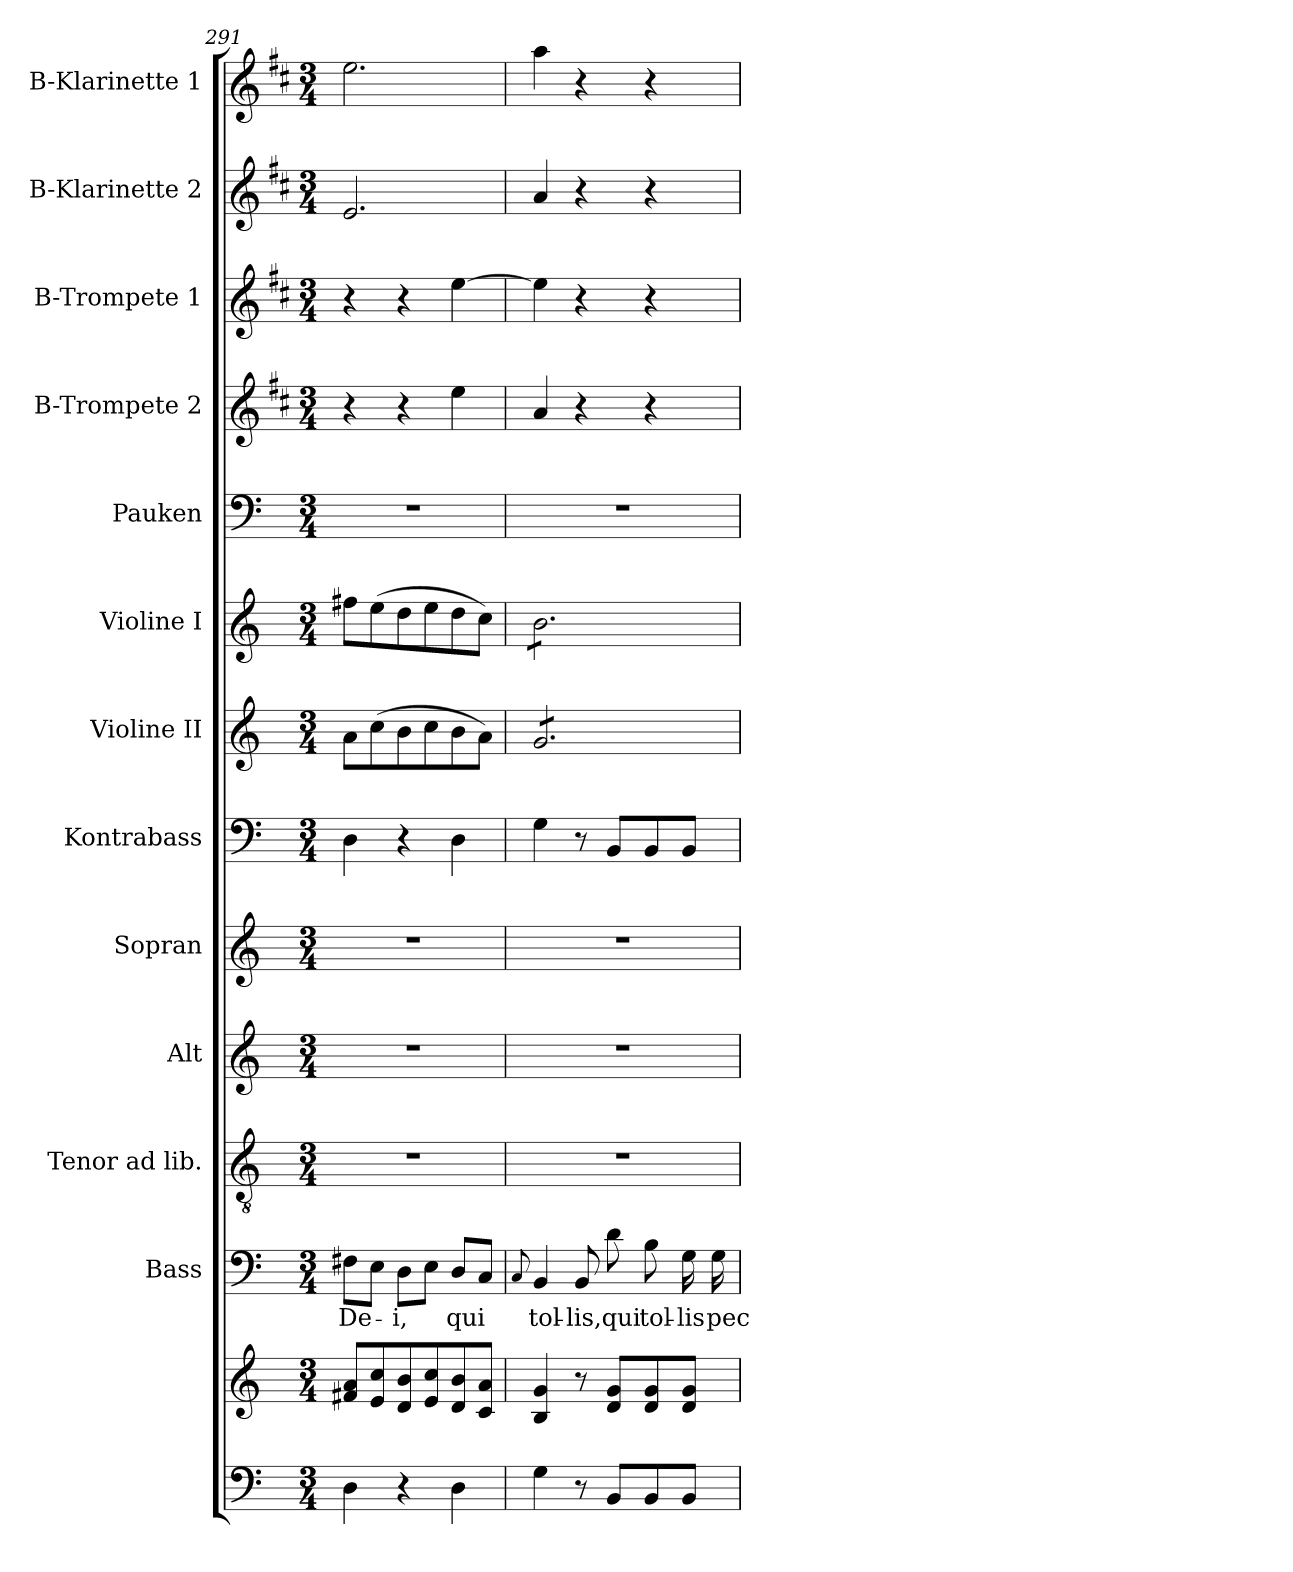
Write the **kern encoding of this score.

**kern	**kern	**kern	**text	**kern	**kern	**kern	**kern	**kern	**kern	**kern	**kern	**kern	**kern	**kern
*part13	*part13	*part12	*part12	*part11	*part10	*part9	*part8	*part7	*part6	*part5	*part4	*part3	*part2	*part1
*staff14	*staff13	*staff12	*staff12	*staff11	*staff10	*staff9	*staff8	*staff7	*staff6	*staff5	*staff4	*staff3	*staff2	*staff1
*	*	*I"Bass	*	*I"Tenor ad lib.	*I"Alt	*I"Sopran	*I"Kontrabass	*I"Violine II	*I"Violine I	*I"Pauken	*I"B-Trompete 2	*I"B-Trompete 1	*I"B-Klarinette 2	*I"B-Klarinette 1
*	*	*I'B.	*	*I'T.	*I'A.	*I'S.	*I'Kb.	*I'Vl. II	*I'Vl. I	*I'Pk.	*I'Trp. 2	*I'Trp. 1	*I'B Kl. 2	*I'B Kl. 1
*clefF4	*clefG2	*clefF4	*	*clefGv2	*clefG2	*clefG2	*clefF4	*clefG2	*clefG2	*clefF4	*clefG2	*clefG2	*clefG2	*clefG2
*	*	*	*	*	*	*	*ITrd7c12	*	*	*	*ITrd1c2	*ITrd1c2	*ITrd1c2	*ITrd1c2
*k[]	*k[]	*k[]	*	*k[]	*k[]	*k[]	*k[]	*k[]	*k[]	*k[]	*k[]	*k[]	*k[]	*k[]
*C:	*C:	*C:	*	*C:	*C:	*C:	*C:	*C:	*C:	*C:	*C:	*C:	*C:	*C:
*M3/4	*M3/4	*M3/4	*	*M3/4	*M3/4	*M3/4	*M3/4	*M3/4	*M3/4	*M3/4	*M3/4	*M3/4	*M3/4	*M3/4
=291	=291	=291	=291	=291	=291	=291	=291	=291	=291	=291	=291	=291	=291	=291
!	!	!	!LO:LY:b	!	!	!	!	!	!	!	!	!	!	!
4D\	8f#X/ 8a/L	8F#X\L	De-	2.r	2.r	2.r	4DD\	8a\L	8ff#X\L	2.r	4r	4r	2.d/	2.dd\
.	8e/ 8cc/	8E\J	.	.	.	.	.	(>8cc\	(>8ee\	.	.	.	.	.
!	!	!	!LO:LY:b	!	!	!	!	!	!	!	!	!	!	!
4r	8d/ 8b/	8D\L	-i,	.	.	.	4r	8b\	8dd\	.	4r	4r	.	.
.	8e/ 8cc/	8E\J	.	.	.	.	.	8cc\	8ee\	.	.	.	.	.
!	!	!	!LO:LY:b	!	!	!	!	!	!	!	!	!	!	!
4D\	8d/ 8b/	8D/L	qui	.	.	.	4DD\	8b\	8dd\	.	4dd\	[4dd\	.	.
.	8c/ 8a/J	8C/J	.	.	.	.	.	8a\J)	8cc\J)	.	.	.	.	.
=292	=292	=292	=292	=292	=292	=292	=292	=292	=292	=292	=292	=292	=292	=292
.	.	8qqC/	.	.	.	.	.	.	.	.	.	.	.	.
!	!	!	!LO:LY:b	!	!	!	!	!	!	!	!	!	!	!
*	*	*	*	*	*	*	*	*tremolo	*	*	*	*	*	*
*	*	*	*	*	*	*	*	*	*tremolo	*	*	*	*	*
4G\	4B/ 4g/	4BB/	tol-	2.r	2.r	2.r	4GG\	8g/L	8b\L	2.r	4g/	4dd\]	4g/	4gg\
.	.	.	.	.	.	.	.	8g/	8b\	.	.	.	.	.
!	!	!	!LO:LY:b	!	!	!	!	!	!	!	!	!	!	!
8r	8r	8BB/	-lis,	.	.	.	8r	8g/	8b\	.	4r	4r	4r	4r
!	!	!	!LO:LY:b	!	!	!	!	!	!	!	!	!	!	!
8BB/L	8d/ 8g/L	8d\	qui	.	.	.	8BBB/L	8g/	8b\	.	.	.	.	.
!	!	!	!LO:LY:b	!	!	!	!	!	!	!	!	!	!	!
8BB/	8d/ 8g/	8B\	tol-	.	.	.	8BBB/	8g/	8b\	.	4r	4r	4r	4r
!	!	!	!LO:LY:b	!	!	!	!	!	!	!	!	!	!	!
8BB/J	8d/ 8g/J	16G\	-lis	.	.	.	8BBB/J	8g/J	8b\J	.	.	.	.	.
*	*	*	*	*	*	*	*	*	*Xtremolo	*	*	*	*	*
*	*	*	*	*	*	*	*	*Xtremolo	*	*	*	*	*	*
!	!	!	!LO:LY:b	!	!	!	!	!	!	!	!	!	!	!
.	.	16G\	pec-	.	.	.	.	.	.	.	.	.	.	.
=	=	=	=	=	=	=	=	=	=	=	=	=	=	=
*-	*-	*-	*-	*-	*-	*-	*-	*-	*-	*-	*-	*-	*-	*-
